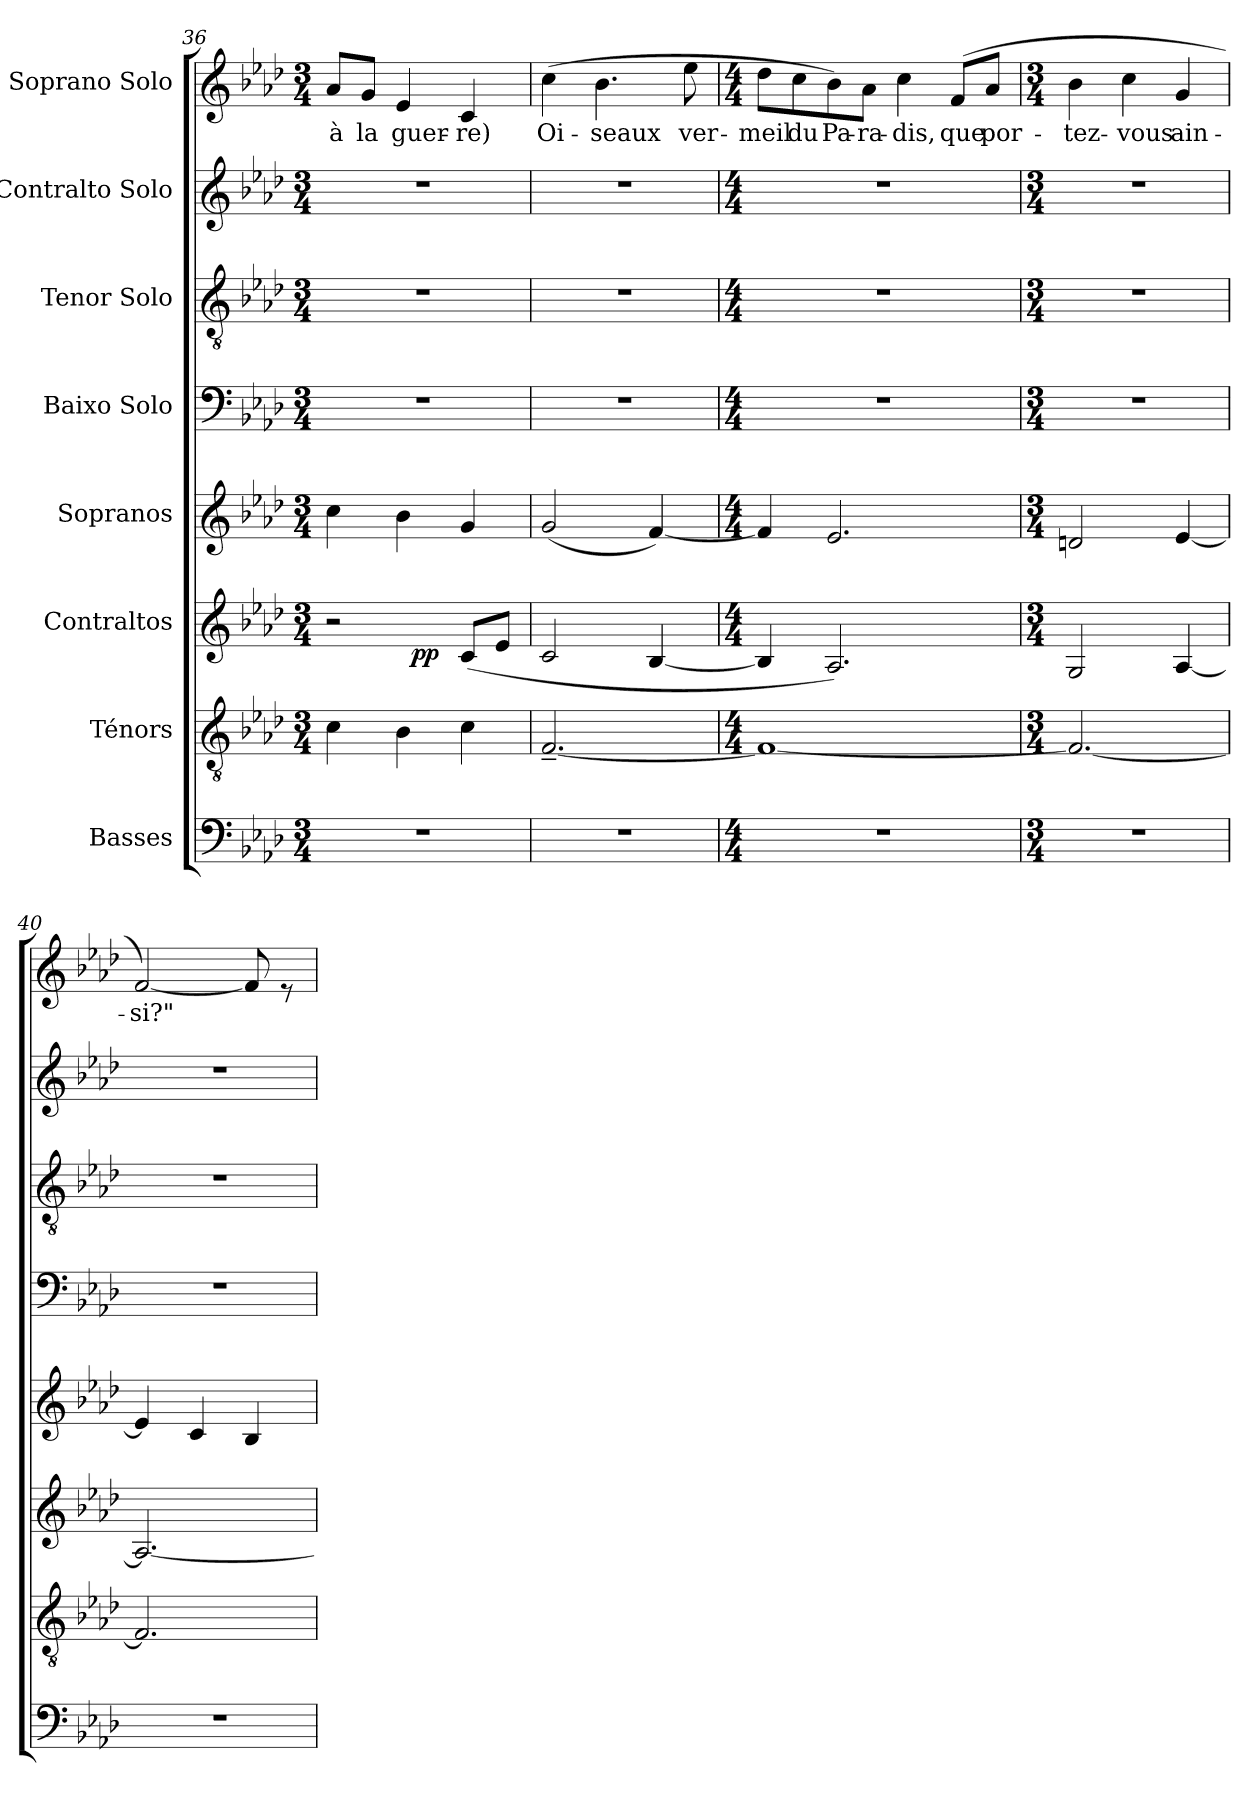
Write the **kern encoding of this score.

**kern	**kern	**kern	**dynam	**kern	**kern	**kern	**kern	**kern	**text
*part8	*part7	*part6	*part6	*part5	*part4	*part3	*part2	*part1	*part1
*staff8	*staff7	*staff6	*staff6	*staff5	*staff4	*staff3	*staff2	*staff1	*staff1
*I"Basses	*I"Ténors	*I"Contraltos	*	*I"Sopranos	*I"Baixo Solo	*I"Tenor Solo	*I"Contralto Solo	*I"Soprano Solo	*
*clefF4	*clefGv2	*clefG2	*	*clefG2	*clefF4	*clefGv2	*clefG2	*clefG2	*
*k[b-e-a-d-]	*k[b-e-a-d-]	*k[b-e-a-d-]	*	*k[b-e-a-d-]	*k[b-e-a-d-]	*k[b-e-a-d-]	*k[b-e-a-d-]	*k[b-e-a-d-]	*
*A-:	*A-:	*A-:	*	*A-:	*A-:	*A-:	*A-:	*A-:	*
*M3/4	*M3/4	*M3/4	*	*M3/4	*M3/4	*M3/4	*M3/4	*M3/4	*
=36	=36	=36	=36	=36	=36	=36	=36	=36	=36
!	!	!	!	!	!	!	!	!	!LO:LY:b
*	*	*^	*	*	*	*	*	*	*
2.r	4c\	2r	4ryy	.	4cc\	2.r	2.r	2.r	8a-/L	à
!	!	!	!	!	!	!	!	!	!	!LO:LY:b
.	.	.	.	.	.	.	.	.	8g/J	la
!	!	!	!	!	!	!	!	!	!	!LO:LY:b
.	4B-\	.	32ryy	.	4b-\	.	.	.	4e-/	guer-
!	!	!	!	!LO:DY:b	!	!	!	!	!	!
.	.	.	4...ryy	pp	.	.	.	.	.	.
!	!	!	!	!	!	!	!	!	!	!LO:LY:b
.	4c\	(<8c/L	.	.	4g/	.	.	.	4c/	-re)
.	.	8e-/J	.	.	.	.	.	.	.	.
!!LO:LB:g=z
=37	=37	=37	=37	=37	=37	=37	=37	=37	=37	=37
!	!	!	!	!	!	!	!	!	!	!LO:LY:b
*	*	*v	*v	*	*	*	*	*	*	*
2.r	[<2.F~</	2c/	.	(<2g/	2.r	2.r	2.r	(>4cc\	Oi-
!	!	!	!	!	!	!	!	!	!LO:LY:b
.	.	.	.	.	.	.	.	4.b-\	-seaux
.	.	[<4B-/	.	[<4f/)	.	.	.	.	.
!	!	!	!	!	!	!	!	!	!LO:LY:b
.	.	.	.	.	.	.	.	8ee-\	ver-
=38	=38	=38	=38	=38	=38	=38	=38	=38	=38
*M4/4	*M4/4	*M4/4	*	*M4/4	*M4/4	*M4/4	*M4/4	*M4/4	*
!	!	!	!	!	!	!	!	!	!LO:LY:b
1r	1F_	4B-/]	.	4f/]	1r	1r	1r	8dd-\L	-meil
!	!	!	!	!	!	!	!	!	!LO:LY:b
.	.	.	.	.	.	.	.	8cc\	du
!	!	!	!	!	!	!	!	!	!LO:LY:b
.	.	2.A-/)	.	2.e-/	.	.	.	8b-\)	Pa-
!	!	!	!	!	!	!	!	!	!LO:LY:b
.	.	.	.	.	.	.	.	8a-\J	-ra-
!	!	!	!	!	!	!	!	!	!LO:LY:b
.	.	.	.	.	.	.	.	4cc\	-dis,
!	!	!	!	!	!	!	!	!	!LO:LY:b
.	.	.	.	.	.	.	.	(<8f/L	que
!	!	!	!	!	!	!	!	!	!LO:LY:b
.	.	.	.	.	.	.	.	8a-/J	por-
=39	=39	=39	=39	=39	=39	=39	=39	=39	=39
*M3/4	*M3/4	*M3/4	*	*M3/4	*M3/4	*M3/4	*M3/4	*M3/4	*
!	!	!	!	!	!	!	!	!	!LO:LY:b
2.r	2.F/_	2G/	.	2dn/	2.r	2.r	2.r	4b-\	-tez-
!	!	!	!	!	!	!	!	!	!LO:LY:b
.	.	.	.	.	.	.	.	4cc\	-vous
!	!	!	!	!	!	!	!	!	!LO:LY:b
.	.	[<4A-/	.	[<4e-/	.	.	.	4g/	ain-
=40	=40	=40	=40	=40	=40	=40	=40	=40	=40
!	!	!	!	!	!	!	!	!	!LO:LY:b
2.r	2.F/]	2.A-/_	.	4e-/]	2.r	2.r	2.r	[<2f/)	-si?"
.	.	.	.	4c/	.	.	.	.	.
.	.	.	.	4B-/	.	.	.	8f/]	.
.	.	.	.	.	.	.	.	8re	.
=	=	=	=	=	=	=	=	=	=
*-	*-	*-	*-	*-	*-	*-	*-	*-	*-
